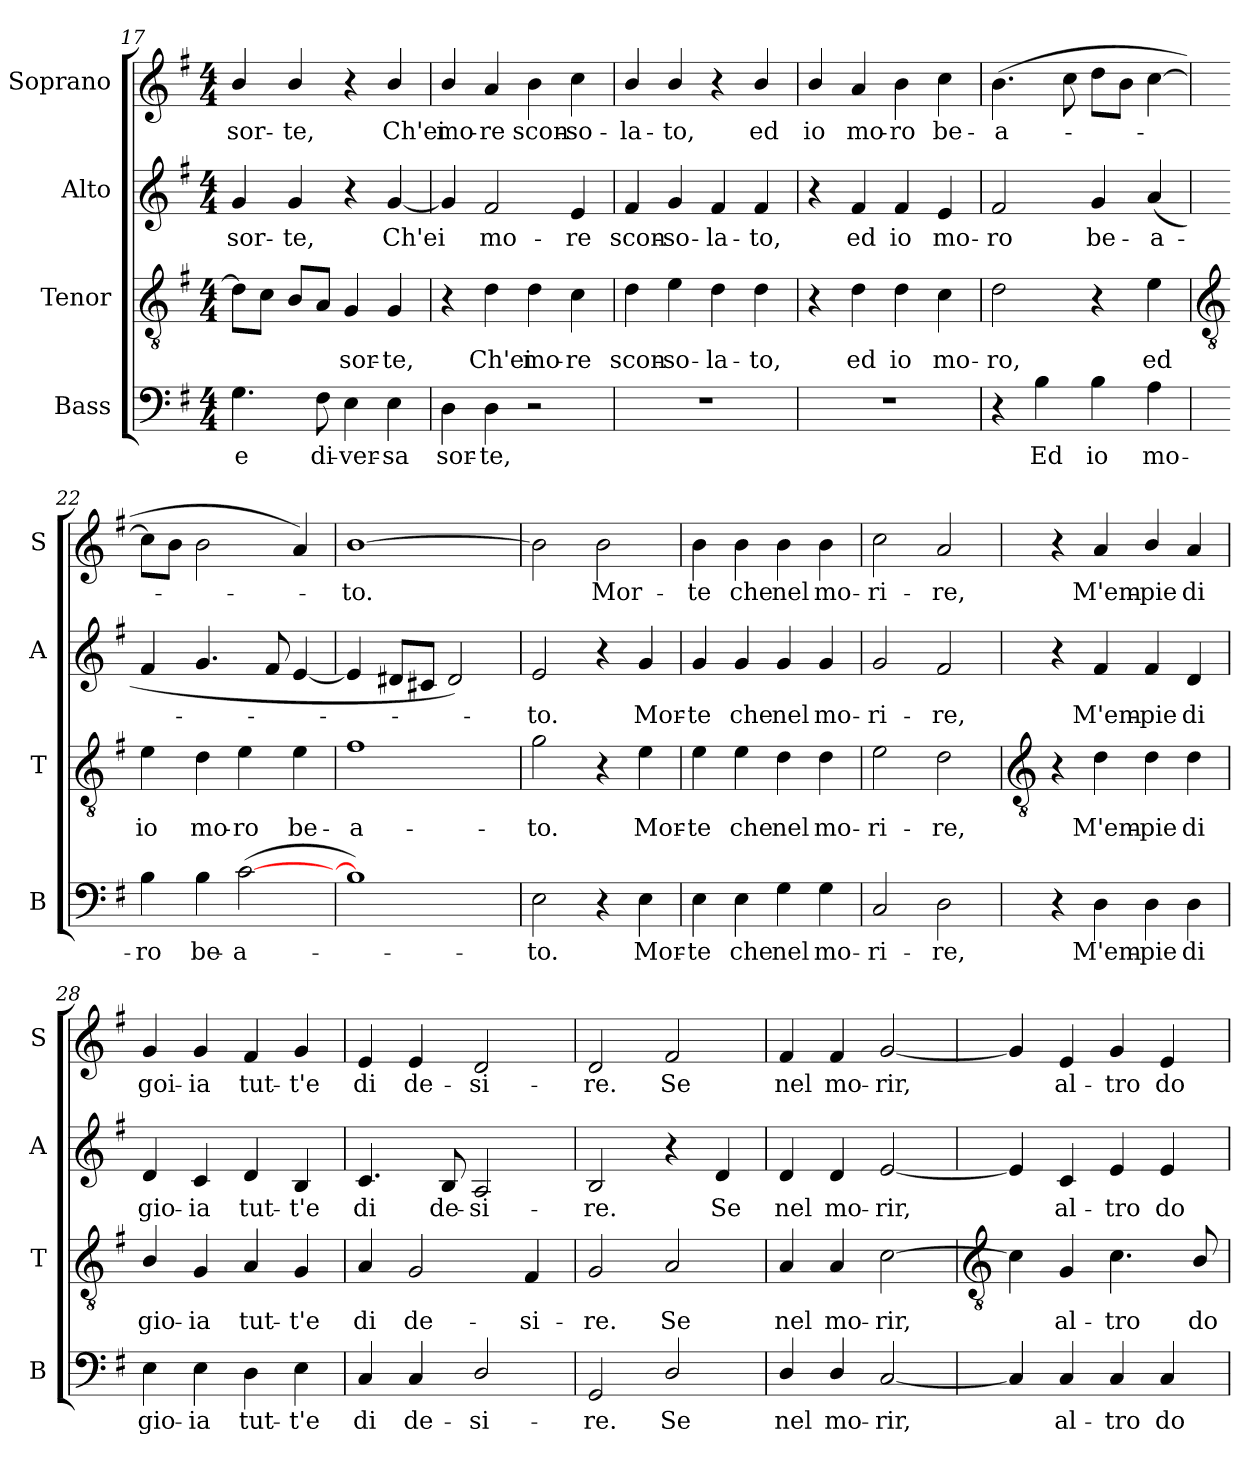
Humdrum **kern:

**kern	**text	**kern	**text	**kern	**text	**kern	**text
*part4	*part4	*part3	*part3	*part2	*part2	*part1	*part1
*staff4	*staff4	*staff3	*staff3	*staff2	*staff2	*staff1	*staff1
*I"Bass	*	*I"Tenor	*	*I"Alto	*	*I"Soprano	*
*I'B	*	*I'T	*	*I'A	*	*I'S	*
!!LO:LB:g=z
*clefF4	*	*clefGv2	*	*clefG2	*	*clefG2	*
*k[f#]	*	*k[f#]	*	*k[f#]	*	*k[f#]	*
*G:	*	*G:	*	*G:	*	*G:	*
*M4/4	*	*M4/4	*	*M4/4	*	*M4/4	*
=17	=17	=17	=17	=17	=17	=17	=17
!	!LO:LY:b	!	!	!	!LO:LY:b	!	!LO:LY:b
4.G	e	8dL]	.	4g	sor-	4b/	sor-
.	.	8cJ	.	.	.	.	.
!	!	!	!	!	!LO:LY:b	!	!LO:LY:b
.	.	8BL	.	4g	-te,	4b/	-te,
!	!LO:LY:b	!	!	!	!	!	!
8F#	di-	8AJ	.	.	.	.	.
!	!LO:LY:b	!	!LO:LY:b	!	!	!	!
4E	-ver-	4G	sor-	4r	.	4r	.
!	!LO:LY:b	!	!LO:LY:b	!	!LO:LY:b	!	!LO:LY:b
4E	-sa	4G	-te,	[4g	Ch'ei	4b/	Ch'ei
=18	=18	=18	=18	=18	=18	=18	=18
!	!LO:LY:b	!	!	!	!	!	!LO:LY:b
4D	sor-	4r	.	4g]	.	4b/	mo-
!	!LO:LY:b	!	!LO:LY:b	!	!LO:LY:b	!	!LO:LY:b
4D	-te,	4d	Ch'ei	2f#	mo-	4a	-re
!	!	!	!LO:LY:b	!	!	!	!LO:LY:b
2r	.	4d	mo-	.	.	4b	scon-
!	!	!	!LO:LY:b	!	!LO:LY:b	!	!LO:LY:b
.	.	4c	-re	4e	-re	4cc	-so-
=19	=19	=19	=19	=19	=19	=19	=19
!	!	!	!LO:LY:b	!	!LO:LY:b	!	!LO:LY:b
1r	.	4d	scon-	4f#	scon-	4b/	-la-
!	!	!	!LO:LY:b	!	!LO:LY:b	!	!LO:LY:b
.	.	4e	-so-	4g	-so-	4b/	-to,
!	!	!	!LO:LY:b	!	!LO:LY:b	!	!
.	.	4d	-la-	4f#	-la-	4r	.
!	!	!	!LO:LY:b	!	!LO:LY:b	!	!LO:LY:b
.	.	4d	-to,	4f#	-to,	4b/	ed
=20	=20	=20	=20	=20	=20	=20	=20
!	!	!	!	!	!	!	!LO:LY:b
1r	.	4r	.	4r	.	4b/	io
!	!	!	!LO:LY:b	!	!LO:LY:b	!	!LO:LY:b
.	.	4d	ed	4f#	ed	4a	mo-
!	!	!	!LO:LY:b	!	!LO:LY:b	!	!LO:LY:b
.	.	4d	io	4f#	io	4b	-ro
!	!	!	!LO:LY:b	!	!LO:LY:b	!	!LO:LY:b
.	.	4c	mo-	4e	mo-	4cc	be-
=21	=21	=21	=21	=21	=21	=21	=21
!	!	!	!LO:LY:b	!	!LO:LY:b	!	!LO:LY:b
4r	.	2d	-ro,	2f#	-ro	(>4.b	-a-
!	!LO:LY:b	!	!	!	!	!	!
4B	Ed	.	.	.	.	.	.
.	.	.	.	.	.	8cc	.
!	!LO:LY:b	!	!	!	!LO:LY:b	!	!
4B	io	4r	.	4g	be-	8ddL	.
.	.	.	.	.	.	8bJ	.
!	!LO:LY:b	!	!LO:LY:b	!	!LO:LY:b	!	!
4A	mo-	4e	ed	(<4a	-a-	[4cc	.
!!LO:LB:g=z
=22	=22	=22	=22	=22	=22	=22	=22
*	*	*clefGv2	*	*	*	*	*
!	!LO:LY:b	!	!LO:LY:b	!	!	!	!
4B	-ro	4e	io	4f#	.	8ccL]	.
.	.	.	.	.	.	8bJ	.
!	!LO:LY:b	!	!LO:LY:b	!	!	!	!
4B	be-	4d	mo-	4.g	.	2b	.
!	!LO:LY:b	!	!LO:LY:b	!	!	!	!
(>[2c	-a-	4e	-ro	.	.	.	.
.	.	.	.	8f#	.	.	.
!	!	!	!LO:LY:b	!	!	!	!
.	.	4e	be-	[4e	.	4a)	.
=23	=23	=23	=23	=23	=23	=23	=23
!	!	!	!LO:LY:b	!	!	!	!LO:LY:b
1B])	.	1f#	-a-	4e]	.	[1b	to.
.	.	.	.	8d#XL	.	.	.
.	.	.	.	8c#XJ	.	.	.
.	.	.	.	2d#)	.	.	.
=24	=24	=24	=24	=24	=24	=24	=24
!	!LO:LY:b	!	!LO:LY:b	!	!LO:LY:b	!	!
2E	to.	2g	-to.	2e	to.	2b]	.
!	!	!	!	!	!	!	!LO:LY:b
4r	.	4r	.	4r	.	2b	Mor-
!	!LO:LY:b	!	!LO:LY:b	!	!LO:LY:b	!	!
4E	Mor-	4e	Mor-	4g	Mor-	.	.
=25	=25	=25	=25	=25	=25	=25	=25
!	!LO:LY:b	!	!LO:LY:b	!	!LO:LY:b	!	!LO:LY:b
4E	-te	4e	-te	4g	-te	4b	-te
!	!LO:LY:b	!	!LO:LY:b	!	!LO:LY:b	!	!LO:LY:b
4E	che	4e	che	4g	che	4b	che
!	!LO:LY:b	!	!LO:LY:b	!	!LO:LY:b	!	!LO:LY:b
4G	nel	4d	nel	4g	nel	4b	nel
!	!LO:LY:b	!	!LO:LY:b	!	!LO:LY:b	!	!LO:LY:b
4G	mo-	4d	mo-	4g	mo-	4b	mo-
=26	=26	=26	=26	=26	=26	=26	=26
!	!LO:LY:b	!	!LO:LY:b	!	!LO:LY:b	!	!LO:LY:b
2C	-ri-	2e	-ri-	2g	-ri-	2cc	-ri-
!	!LO:LY:b	!	!LO:LY:b	!	!LO:LY:b	!	!LO:LY:b
2D	-re,	2d	-re,	2f#	-re,	2a	-re,
!!LO:LB:g=z
=27	=27	=27	=27	=27	=27	=27	=27
*	*	*clefGv2	*	*	*	*	*
4r	.	4r	.	4r	.	4r	.
!	!LO:LY:b	!	!LO:LY:b	!	!LO:LY:b	!	!LO:LY:b
4D	M'em-	4d	M'em-	4f#	M'em-	4a	M'em-
!	!LO:LY:b	!	!LO:LY:b	!	!LO:LY:b	!	!LO:LY:b
4D	-pie	4d	-pie	4f#	-pie	4b/	-pie
!	!LO:LY:b	!	!LO:LY:b	!	!LO:LY:b	!	!LO:LY:b
4D	di	4d	di	4d	di	4a	di
=28	=28	=28	=28	=28	=28	=28	=28
!	!LO:LY:b	!	!LO:LY:b	!	!LO:LY:b	!	!LO:LY:b
4E	gio-	4B/	gio-	4d	gio-	4g	goi-
!	!LO:LY:b	!	!LO:LY:b	!	!LO:LY:b	!	!LO:LY:b
4E	-ia	4G	-ia	4c	-ia	4g	-ia
!	!LO:LY:b	!	!LO:LY:b	!	!LO:LY:b	!	!LO:LY:b
4D	tut-	4A	tut-	4d	tut-	4f#	tut-
!	!LO:LY:b	!	!LO:LY:b	!	!LO:LY:b	!	!LO:LY:b
4E	-t'e	4G	-t'e	4B	-t'e	4g	-t'e
=29	=29	=29	=29	=29	=29	=29	=29
!	!LO:LY:b	!	!LO:LY:b	!	!LO:LY:b	!	!LO:LY:b
4C	di	4A	di	4.c	di	4e	di
!	!LO:LY:b	!	!LO:LY:b	!	!	!	!LO:LY:b
4C	de-	2G	de-	.	.	4e	de-
!	!	!	!	!	!LO:LY:b	!	!
.	.	.	.	8B/	de-	.	.
!	!LO:LY:b	!	!	!	!LO:LY:b	!	!LO:LY:b
2D/	-si-	.	.	2A	-si-	2d	-si-
!	!	!	!LO:LY:b	!	!	!	!
.	.	4F#	-si-	.	.	.	.
=30	=30	=30	=30	=30	=30	=30	=30
!	!LO:LY:b	!	!LO:LY:b	!	!LO:LY:b	!	!LO:LY:b
2GG	-re.	2G	-re.	2B	-re.	2d	-re.
!	!LO:LY:b	!	!LO:LY:b	!	!	!	!LO:LY:b
2D/	Se	2A	Se	4r	.	2f#	Se
!	!	!	!	!	!LO:LY:b	!	!
.	.	.	.	4d	Se	.	.
=31	=31	=31	=31	=31	=31	=31	=31
!	!LO:LY:b	!	!LO:LY:b	!	!LO:LY:b	!	!LO:LY:b
4D/	nel	4A	nel	4d	nel	4f#	nel
!	!LO:LY:b	!	!LO:LY:b	!	!LO:LY:b	!	!LO:LY:b
4D/	mo-	4A	mo-	4d	mo-	4f#	mo-
!	!LO:LY:b	!	!LO:LY:b	!	!LO:LY:b	!	!LO:LY:b
[2C	-rir,	[2c	-rir,	[2e	-rir,	[2g	-rir,
!!LO:LB:g=z
=32	=32	=32	=32	=32	=32	=32	=32
*	*	*clefGv2	*	*	*	*	*
4C]	.	4c]	.	4e]	.	4g]	.
!	!LO:LY:b	!	!LO:LY:b	!	!LO:LY:b	!	!LO:LY:b
4C	al-	4G	al-	4c	al-	4e	al-
!	!LO:LY:b	!	!LO:LY:b	!	!LO:LY:b	!	!LO:LY:b
4C	-tro	4.c	-tro	4e	-tro	4g	-tro
!	!LO:LY:b	!	!	!	!LO:LY:b	!	!LO:LY:b
4C	do-	.	.	4e	do-	4e	do-
!	!	!	!LO:LY:b	!	!	!	!
.	.	8B/	do-	.	.	.	.
=	=	=	=	=	=	=	=
*-	*-	*-	*-	*-	*-	*-	*-
